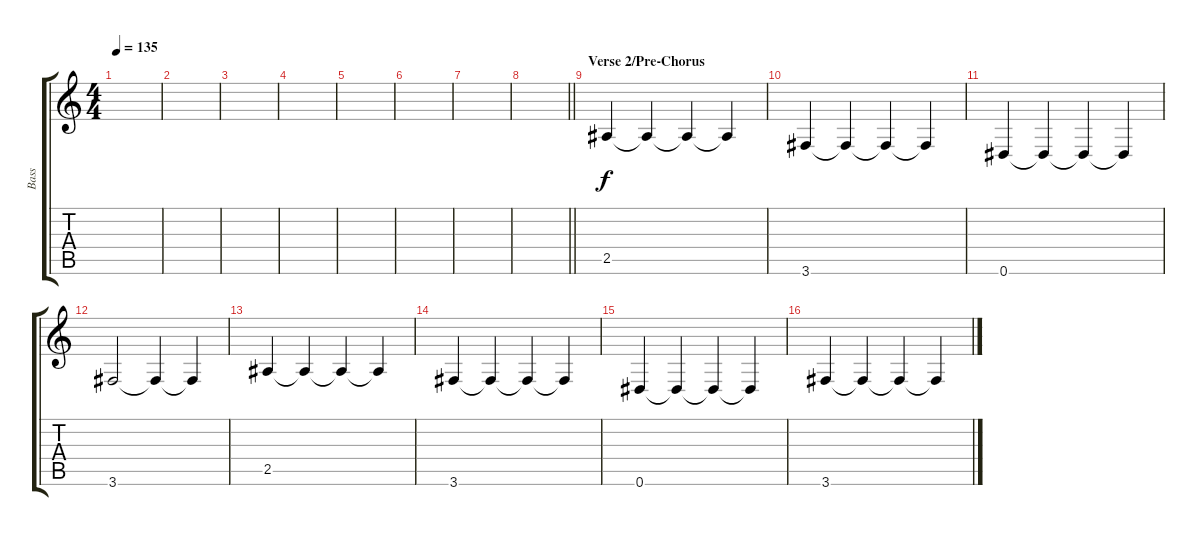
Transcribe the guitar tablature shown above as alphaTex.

\track ("Bass" "Bass") {instrument electricbasspick}
\staff {score tabs}
\tuning (Eb4 Bb3 Gb3 Db3 Ab2 Eb2) {hide}
\ts (4 4)
\tempo 135
\clef g2
\ks c
|
|
|
|
|
|
|
\barLineRight lightlight
|
\section ("" "Verse 2/Pre-Chorus")
2.5.4 2.5{t}.4 2.5{t}.4 2.5{t}.4 |
3.6.4 3.6{t}.4 3.6{t}.4 3.6{t}.4 |
0.6.4 0.6{t}.4 0.6{t}.4 0.6{t}.4 |
3.6.2 3.6{t}.4 3.6{t}.4 |
2.5.4 2.5{t}.4 2.5{t}.4 2.5{t}.4 |
3.6.4 3.6{t}.4 3.6{t}.4 3.6{t}.4 |
0.6.4 0.6{t}.4 0.6{t}.4 0.6{t}.4 |
3.6.4 3.6{t}.4 3.6{t}.4 3.6{t}.4
